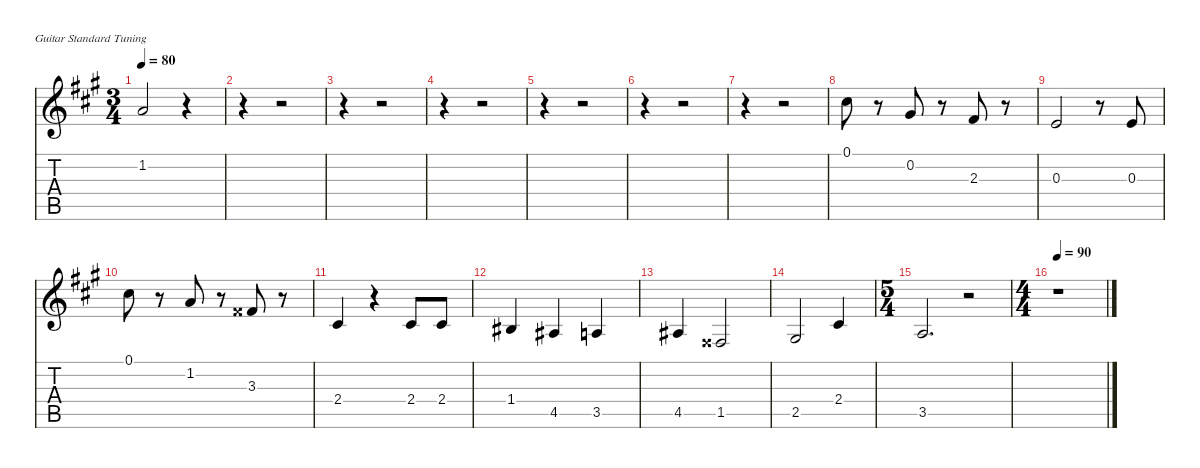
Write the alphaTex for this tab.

\defaultSystemsLayout 4
\hideDynamics
\bracketExtendMode nobrackets
\singleTrackTrackNamePolicy hidden
\multiTrackTrackNamePolicy hidden
\firstSystemTrackNameMode fullname
\firstSystemTrackNameOrientation horizontal
\otherSystemsTrackNameOrientation horizontal
\track ("Vocals" "sax.") {instrument altosax}
\staff {score tabs}
\tuning (E4 B3 G3 D3 A2 E2)
\displaytranspose 9
\ts (3 4)
\tempo 80
\clef g2
\ks a
1.2{acc forcenatural}.2{dy f beam Up} r.4{beam Up} |
r.4{beam Down} r.2{beam Down} |
r.4{beam Down} r.2{beam Down} |
r.4{beam Down} r.2{beam Down} |
r.4{beam Down} r.2{beam Down} |
r.4{beam Down} r.2{beam Down} |
r.4{beam Down} r.2{beam Down} |
0.1{acc #}.8{beam Down} r.8{beam Down} 0.2{acc #}.8{beam Up} r.8{beam Up} 2.3{acc #}.8{beam Up} r.8{beam Up} |
0.3{acc forcenatural}.2{beam Up} r.8{beam Up} 0.3{acc forcenatural}.8{beam Up} |
0.1{acc #}.8{beam Down} r.8{beam Down} 1.2{acc forcenatural}.8{beam Up} r.8{beam Up} 3.3{acc x}.8{beam Up} r.8{beam Up} |
2.4{acc #}.4{beam Up} r.4{beam Up} 2.4{acc #}.8{dy mp beam Up} 2.4{acc #}.8{beam Up} |
1.4{acc #}.4{beam Up} 4.5{acc #}.4{beam Up} 3.5{acc forcenatural}.4{beam Up} |
4.5{acc #}.4{beam Up} 1.5{acc x}.2{beam Up} |
2.5{acc #}.2{beam Up} 2.4{acc #}.4{beam Up} |
\ts (5 4)
3.5{acc forcenatural}.2{d beam Up} r.2{beam Up} |
\ts (4 4)
\tempo 90
r.1{beam Down}
